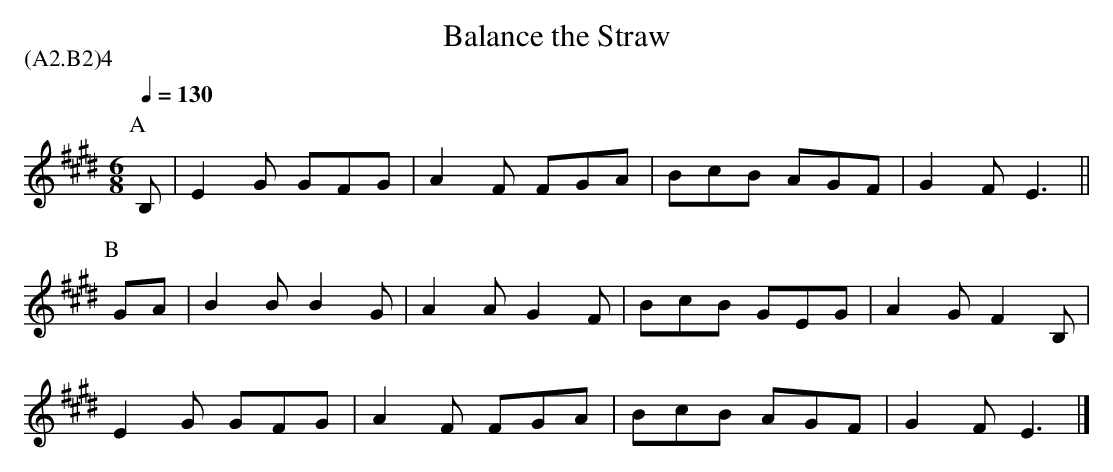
X:1
T:Balance the Straw
M:6/8
L:1/8
Q:1/4=130
P:(A2.B2)4
K:Emaj
P:A
B, | E2 G GFG | A2 F FGA | BcB AGF | G2 F E3 ||
P:B
GA | B2 B B2 G | A2 A G2 F | BcB GEG | A2 G F2 B, |
E2 G GFG | A2 F FGA | BcB AGF | G2 F E3 |]
